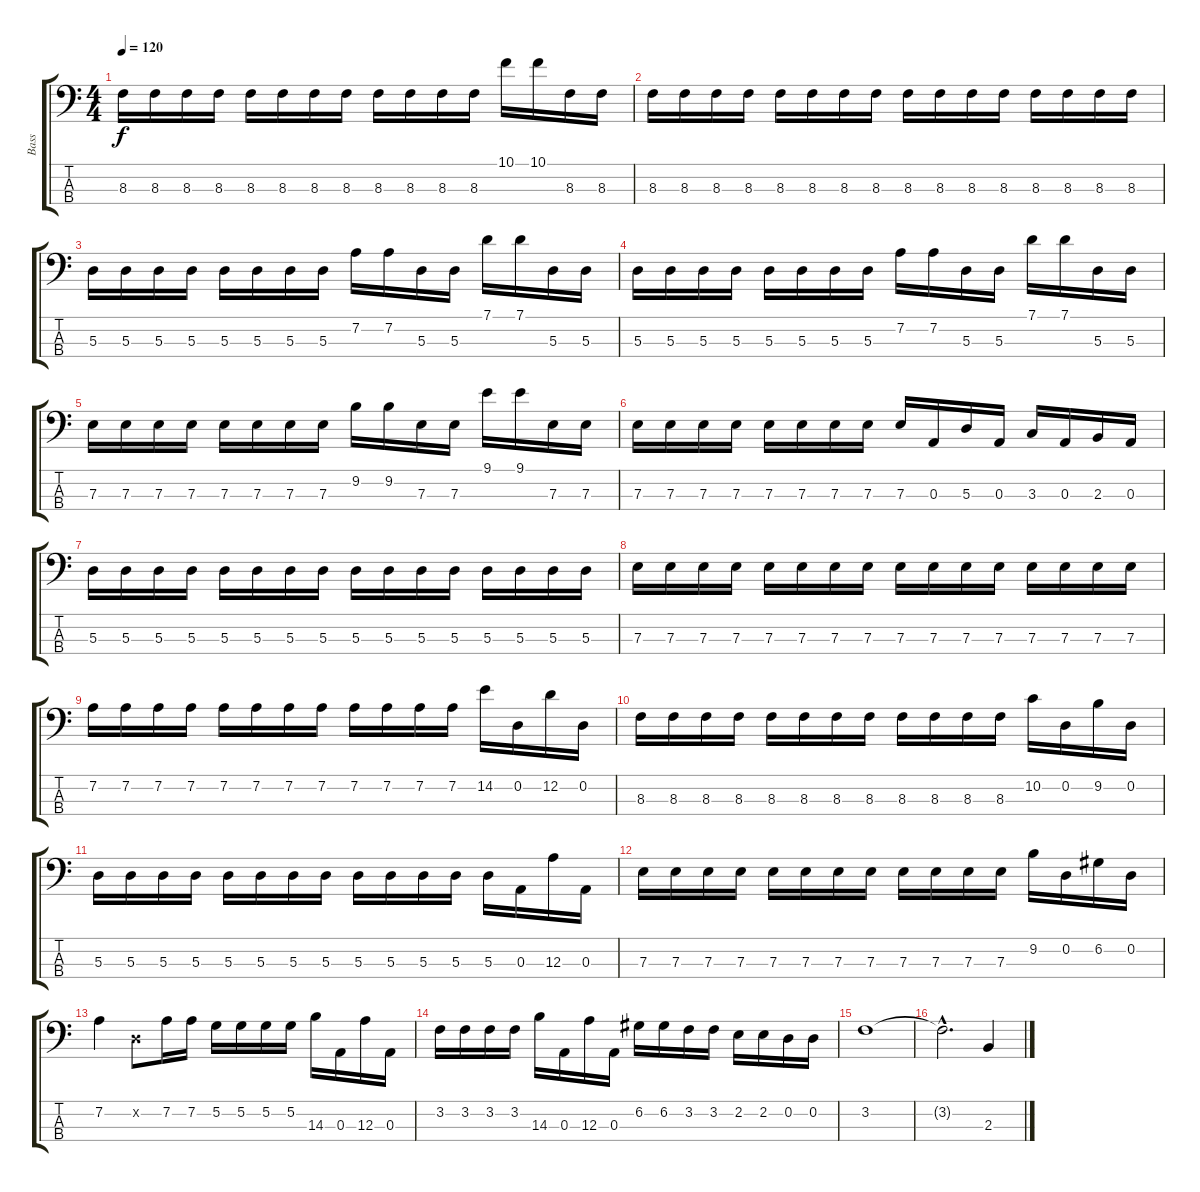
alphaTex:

\track ("Bass" "Bass") {instrument electricbassfinger}
\staff {score tabs}
\tuning (G2 D2 A1 E1) {hide}
\ts (4 4)
\tempo 120
\clef f4
\ks c
8.3.16{dy f} 8.3.16 8.3.16 8.3.16 8.3.16 8.3.16 8.3.16 8.3.16 8.3.16 8.3.16 8.3.16 8.3.16 10.1.16 10.1.16 8.3.16 8.3.16 |
8.3.16 8.3.16 8.3.16 8.3.16 8.3.16 8.3.16 8.3.16 8.3.16 8.3.16 8.3.16 8.3.16 8.3.16 8.3.16 8.3.16 8.3.16 8.3.16 |
5.3.16 5.3.16 5.3.16 5.3.16 5.3.16 5.3.16 5.3.16 5.3.16 7.2.16 7.2.16 5.3.16 5.3.16 7.1.16 7.1.16 5.3.16 5.3.16 |
5.3.16 5.3.16 5.3.16 5.3.16 5.3.16 5.3.16 5.3.16 5.3.16 7.2.16 7.2.16 5.3.16 5.3.16 7.1.16 7.1.16 5.3.16 5.3.16 |
7.3.16 7.3.16 7.3.16 7.3.16 7.3.16 7.3.16 7.3.16 7.3.16 9.2.16 9.2.16 7.3.16 7.3.16 9.1.16 9.1.16 7.3.16 7.3.16 |
7.3.16 7.3.16 7.3.16 7.3.16 7.3.16 7.3.16 7.3.16 7.3.16 7.3.16 0.3.16 5.3.16 0.3.16 3.3.16 0.3.16 2.3.16 0.3.16 |
5.3.16 5.3.16 5.3.16 5.3.16 5.3.16 5.3.16 5.3.16 5.3.16 5.3.16 5.3.16 5.3.16 5.3.16 5.3.16 5.3.16 5.3.16 5.3.16 |
7.3.16 7.3.16 7.3.16 7.3.16 7.3.16 7.3.16 7.3.16 7.3.16 7.3.16 7.3.16 7.3.16 7.3.16 7.3.16 7.3.16 7.3.16 7.3.16 |
7.2.16 7.2.16 7.2.16 7.2.16 7.2.16 7.2.16 7.2.16 7.2.16 7.2.16 7.2.16 7.2.16 7.2.16 14.2.16 0.2.16 12.2.16 0.2.16 |
8.3.16 8.3.16 8.3.16 8.3.16 8.3.16 8.3.16 8.3.16 8.3.16 8.3.16 8.3.16 8.3.16 8.3.16 10.2.16 0.2.16 9.2.16 0.2.16 |
5.3.16 5.3.16 5.3.16 5.3.16 5.3.16 5.3.16 5.3.16 5.3.16 5.3.16 5.3.16 5.3.16 5.3.16 5.3.16 0.3.16 12.3.16 0.3.16 |
7.3.16 7.3.16 7.3.16 7.3.16 7.3.16 7.3.16 7.3.16 7.3.16 7.3.16 7.3.16 7.3.16 7.3.16 9.2.16 0.2.16 6.2.16 0.2.16 |
7.2.4 0.2{x}.8 7.2.16 7.2.16 5.2.16 5.2.16 5.2.16 5.2.16 14.3.16 0.3.16 12.3.16 0.3.16 |
3.2.16 3.2.16 3.2.16 3.2.16 14.3.16 0.3.16 12.3.16 0.3.16 6.2.16 6.2.16 3.2.16 3.2.16 2.2.16 2.2.16 0.2.16 0.2.16 |
3.2.1 |
3.2{hac t}.2{d} 2.3.4
